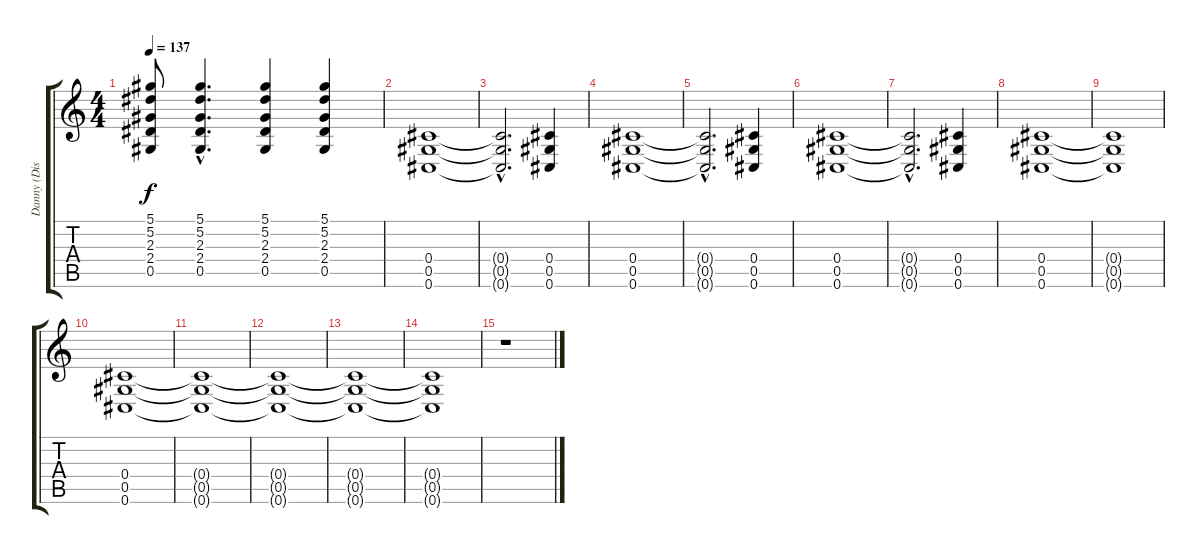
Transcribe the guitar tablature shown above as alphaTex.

\track ("Danny (Distortion)" "Danny (Dis") {instrument distortionguitar}
\staff {score tabs}
\tuning (Eb4 Bb3 Gb3 Db3 Ab2 Db2) {hide}
\ts (4 4)
\tempo 137
\clef g2
\ks c
(5.1{t} 5.2{t} 2.3{t} 2.4{t} 0.5{t}).8{dy f} (5.1{hac} 5.2{hac} 2.3{hac} 2.4{hac} 0.5{hac}).4{d} (5.1 5.2 2.3 2.4 0.5).4 (5.1 5.2 2.3 2.4 0.5).4 |
(0.4 0.5 0.6).1 |
(0.4{hac t} 0.5{hac t} 0.6{hac t}).2{d} (0.4 0.5 0.6).4 |
(0.4 0.5 0.6).1 |
(0.4{hac t} 0.5{hac t} 0.6{hac t}).2{d} (0.4 0.5 0.6).4 |
(0.4 0.5 0.6).1 |
(0.4{hac t} 0.5{hac t} 0.6{hac t}).2{d} (0.4 0.5 0.6).4 |
(0.4 0.5 0.6).1 |
(0.4{t} 0.5{t} 0.6{t}).1 |
(0.4 0.5 0.6).1 |
(0.4{t} 0.5{t} 0.6{t}).1 |
(0.4{t} 0.5{t} 0.6{t}).1 |
(0.4{t} 0.5{t} 0.6{t}).1 |
(0.4{t} 0.5{t} 0.6{t}).1 |
r.1
